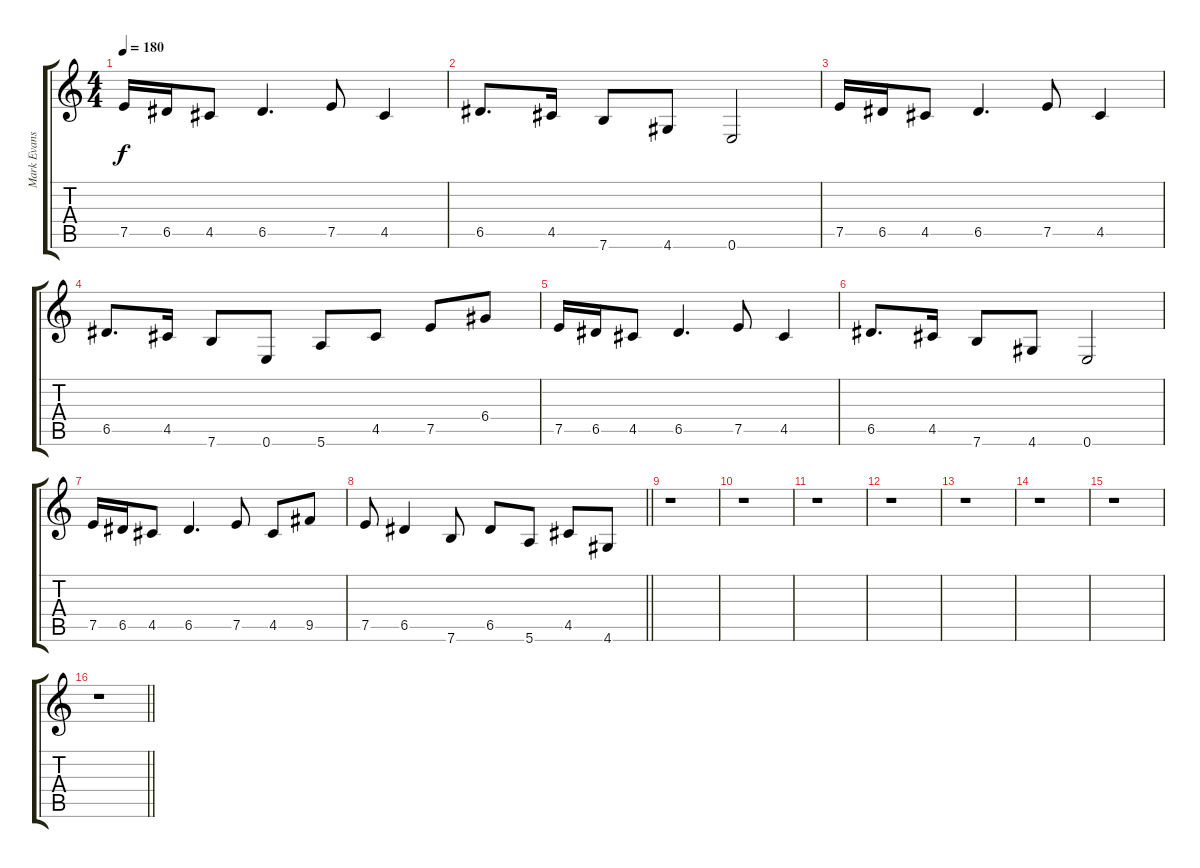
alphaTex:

\track ("Mark Evans" "Mark Evans") {instrument electricguitarclean}
\staff {score tabs}
\tuning (E4 B3 G3 D3 A2 E2) {hide}
\ts (4 4)
\tempo 180
\clef g2
\ks c
7.5.16{dy f instrument electricguitarclean} 6.5.16 4.5.8 6.5.4{d} 7.5.8 4.5.4 |
6.5.8{d} 4.5.16 7.6.8 4.6.8 0.6.2 |
7.5.16 6.5.16 4.5.8 6.5.4{d} 7.5.8 4.5.4 |
6.5.8{d} 4.5.16 7.6.8 0.6.8 5.6.8 4.5.8 7.5.8 6.4.8 |
7.5.16 6.5.16 4.5.8 6.5.4{d} 7.5.8 4.5.4 |
6.5.8{d} 4.5.16 7.6.8 4.6.8 0.6.2 |
7.5.16 6.5.16 4.5.8 6.5.4{d} 7.5.8 4.5.8 9.5.8 |
\barLineRight lightlight
7.5.8 6.5.4 7.6.8 6.5.8 5.6.8 4.5.8 4.6.8 |
r.1 |
r.1 |
r.1 |
r.1 |
r.1 |
r.1 |
r.1 |
\barLineRight lightlight
r.1
